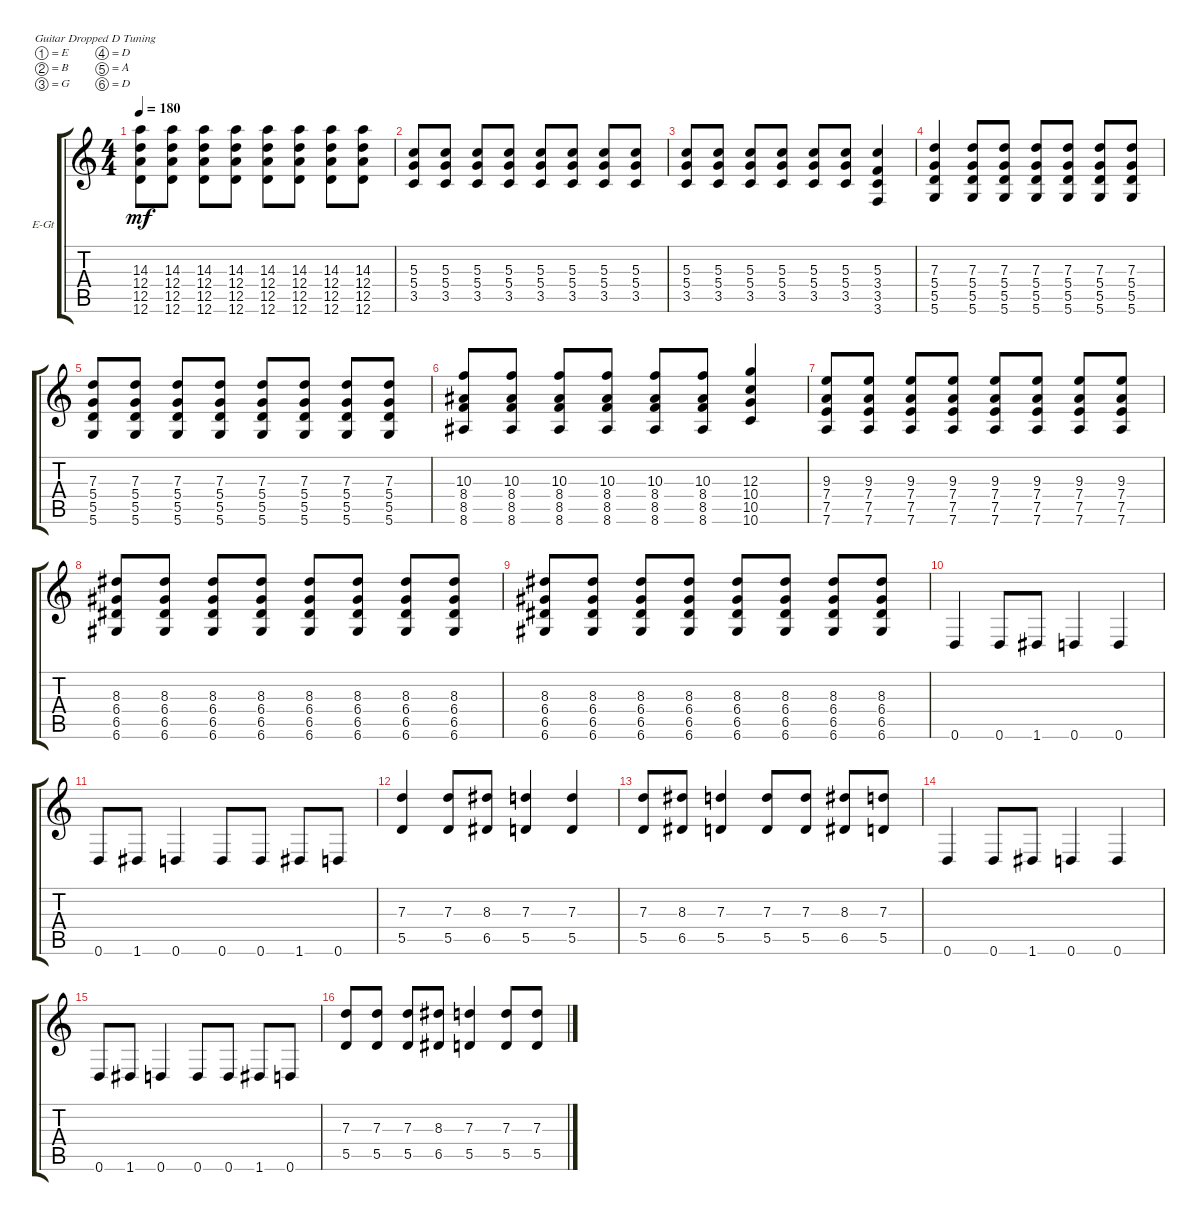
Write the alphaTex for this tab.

\bracketExtendMode groupsimilarinstruments
\firstSystemTrackNameOrientation horizontal
\otherSystemsTrackNameOrientation horizontal
\track ("Äîðîæêà 1" "E-Gt") {instrument distortionguitar}
\staff {score tabs}
\tuning (E4 B3 G3 D3 A2 D2)
\ts (4 4)
\tempo 180
\clef g2
\ks c
(12.6 12.5 12.4 14.3).8{dy mf} (12.5 12.4 14.3 12.6).8 (12.6 12.5 12.4 14.3).8 (12.5 12.4 14.3 12.6).8 (12.6 12.5 12.4 14.3).8 (12.5 12.4 14.3 12.6).8 (12.6 12.5 12.4 14.3).8 (12.5 12.4 14.3 12.6).8 |
(3.5 5.4 5.3).8 (3.5 5.4 5.3).8 (3.5 5.4 5.3).8 (3.5 5.4 5.3).8 (3.5 5.4 5.3).8 (3.5 5.4 5.3).8 (3.5 5.4 5.3).8 (3.5 5.4 5.3).8 |
(3.5 5.4 5.3).8 (3.5 5.4 5.3).8 (3.5 5.4 5.3).8 (3.5 5.4 5.3).8 (3.5 5.4 5.3).8 (3.5 5.4 5.3).8 (3.5 3.6 5.3 3.4).4 |
(5.6 5.5 5.4 7.3).4 (5.6 5.5 5.4 7.3).8 (5.6 5.5 5.4 7.3).8 (5.6 5.5 5.4 7.3).8 (5.6 5.5 5.4 7.3).8 (5.6 5.5 5.4 7.3).8 (5.6 5.5 5.4 7.3).8 |
(5.6 5.5 5.4 7.3).8 (5.6 5.5 5.4 7.3).8 (5.6 5.5 5.4 7.3).8 (5.6 5.5 5.4 7.3).8 (5.6 5.5 5.4 7.3).8 (5.6 5.5 5.4 7.3).8 (5.6 5.5 5.4 7.3).8 (5.6 5.5 5.4 7.3).8 |
(8.6 8.5 8.4 10.3).8 (8.6 8.5 8.4 10.3).8 (8.6 8.5 8.4 10.3).8 (8.6 8.5 8.4 10.3).8 (8.6 8.5 8.4 10.3).8 (8.6 8.5 8.4 10.3).8 (10.6 10.5 10.4 12.3).4 |
(7.6 7.5 7.4 9.3).8 (7.6 7.5 7.4 9.3).8 (7.6 7.5 7.4 9.3).8 (7.6 7.5 7.4 9.3).8 (7.6 7.5 7.4 9.3).8 (7.6 7.5 7.4 9.3).8 (7.6 7.5 7.4 9.3).8 (7.6 7.5 7.4 9.3).8 |
(6.6 6.5 6.4 8.3).8 (6.6 6.5 6.4 8.3).8 (6.6 6.5 6.4 8.3).8 (6.6 6.5 6.4 8.3).8 (6.6 6.5 6.4 8.3).8 (6.6 6.5 6.4 8.3).8 (6.6 6.5 6.4 8.3).8 (6.6 6.5 6.4 8.3).8 |
(6.6 6.5 6.4 8.3).8 (6.6 6.5 6.4 8.3).8 (6.6 6.5 6.4 8.3).8 (6.6 6.5 6.4 8.3).8 (6.6 6.5 6.4 8.3).8 (6.6 6.5 6.4 8.3).8 (6.6 6.5 6.4 8.3).8 (6.6 6.5 6.4 8.3).8 |
0.6.4 0.6.8 1.6.8 0.6.4 0.6.4 |
0.6.8 1.6.8 0.6.4 0.6.8 0.6.8 1.6.8 0.6.8 |
(5.5 7.3).4 (5.5 7.3).8 (6.5 8.3).8 (5.5 7.3).4 (5.5 7.3).4 |
(5.5 7.3).8 (6.5 8.3).8 (5.5 7.3).4 (5.5 7.3).8 (5.5 7.3).8 (6.5 8.3).8 (5.5 7.3).8 |
0.6.4 0.6.8 1.6.8 0.6.4 0.6.4 |
0.6.8 1.6.8 0.6.4 0.6.8 0.6.8 1.6.8 0.6.8 |
(5.5 7.3).8 (5.5 7.3).8 (5.5 7.3).8 (6.5 8.3).8 (5.5 7.3).4 (5.5 7.3).8 (5.5 7.3).8
